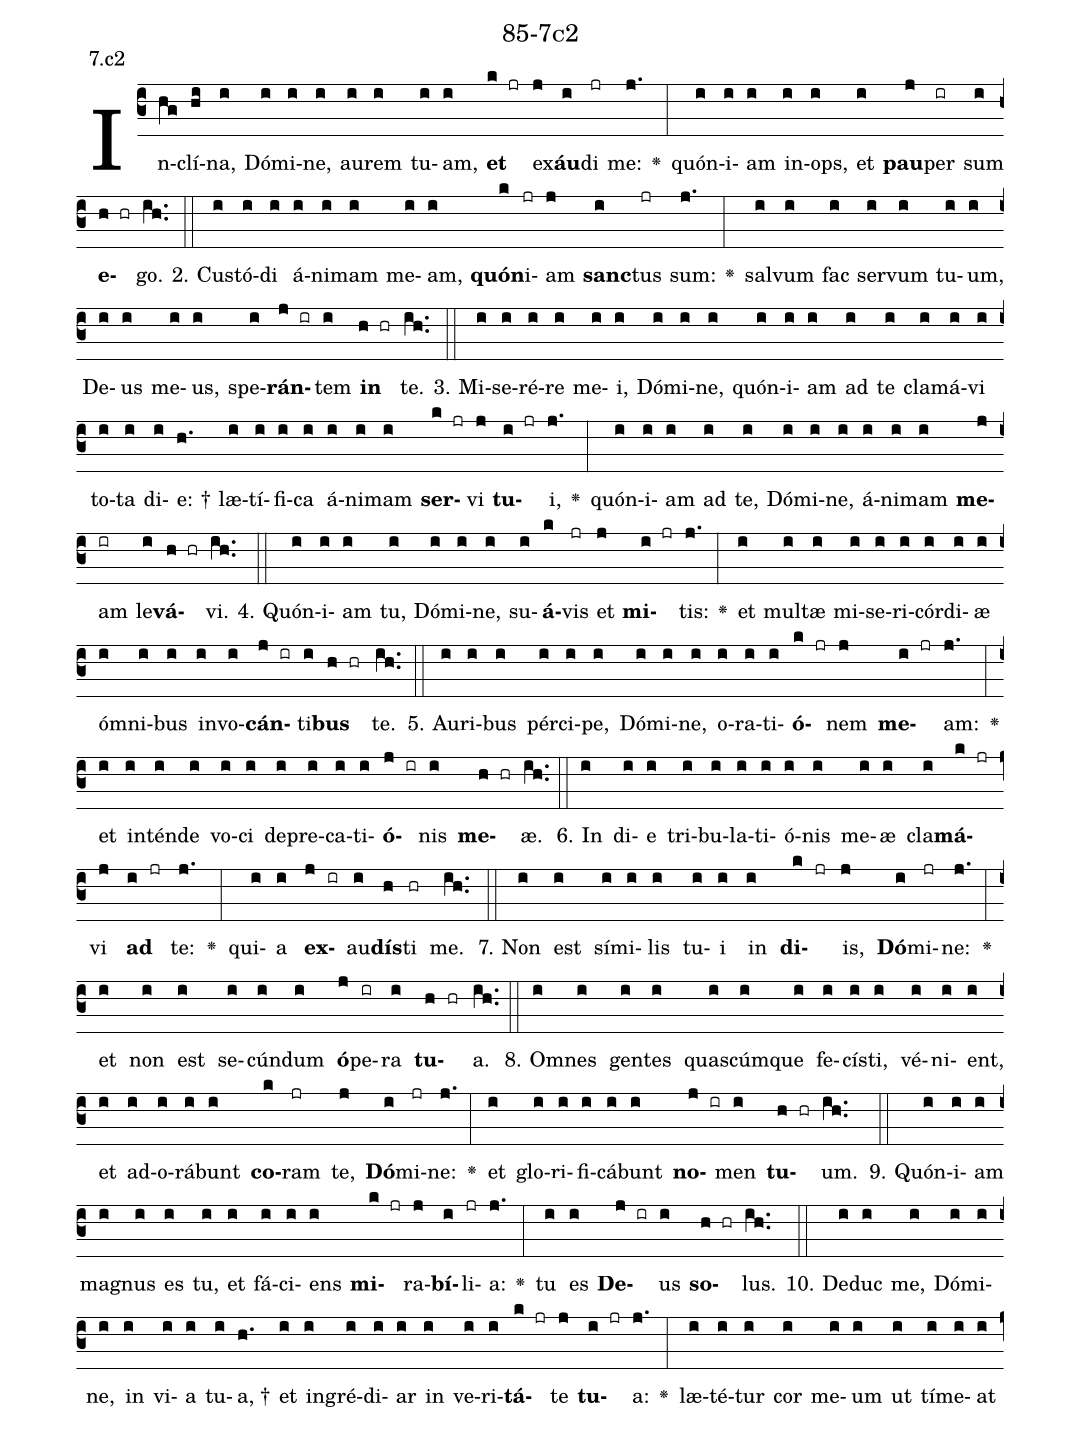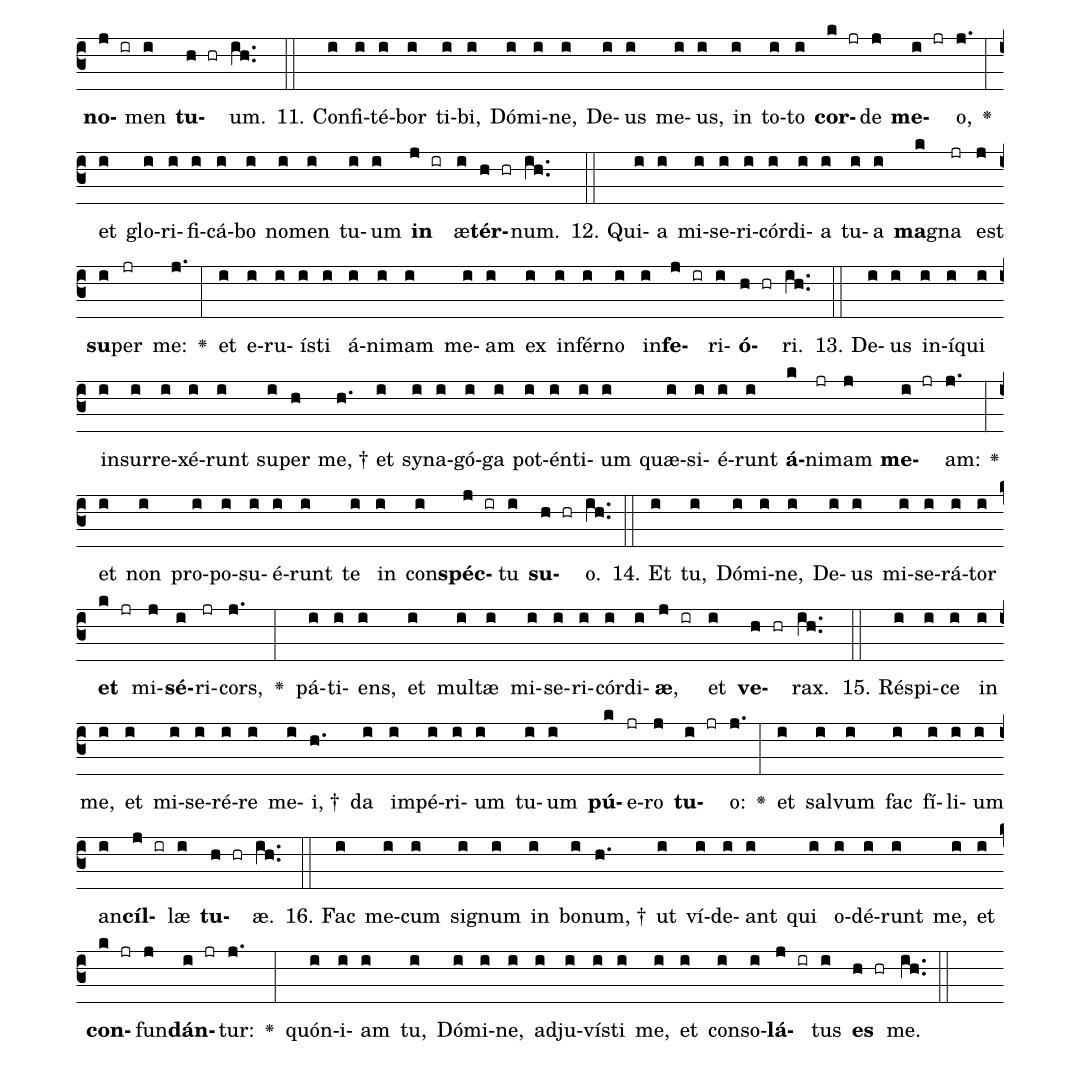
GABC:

name: 85-7c2;
annotation: 7.c2;
%%
(c3)In(hg)clí(hi)na,(i) Dó(i)mi(i)ne,(i) au(i)rem(i) tu(i)am,(i) <b>et</b>(k jr) ex(j)<b>áu</b>(i)di(jr) me:(j.) <v>\greheightstar</v>(:) quón(i)i(i)am(i) in(i)ops,(i) et(i) <b>pau</b>(j)per(ir) sum(i) <b>e</b>(h hr)go.(ih..) (::)
2. Cus(i)tó(i)di(i) á(i)ni(i)mam(i) me(i)am,(i) <b>quón</b>(k)i(jr)am(j) <b>sanc</b>(i)tus(jr) sum:(j.) <v>\greheightstar</v>(:) sal(i)vum(i) fac(i) ser(i)vum(i) tu(i)um,(i) De(i)us(i) me(i)us,(i) spe(i)<b>rán</b>(j ir)tem(i) <b>in</b>(h hr) te.(ih..) (::)
3. Mi(i)se(i)ré(i)re(i) me(i)i,(i) Dó(i)mi(i)ne,(i) quón(i)i(i)am(i) ad(i) te(i) cla(i)má(i)vi(i) to(i)ta(i) di(i)e: †(h.) læ(i)tí(i)fi(i)ca(i) á(i)ni(i)mam(i) <b>ser</b>(k jr)vi(j) <b>tu</b>(i jr)i,(j.) <v>\greheightstar</v>(:) quón(i)i(i)am(i) ad(i) te,(i) Dó(i)mi(i)ne,(i) á(i)ni(i)mam(i) <b>me</b>(j)am(ir) le(i)<b>vá</b>(h hr)vi.(ih..) (::)
4. Quón(i)i(i)am(i) tu,(i) Dó(i)mi(i)ne,(i) su(i)<b>á</b>(k)vis(jr) et(j) <b>mi</b>(i jr)tis:(j.) <v>\greheightstar</v>(:) et(i) mul(i)tæ(i) mi(i)se(i)ri(i)cór(i)di(i)æ(i) óm(i)ni(i)bus(i) in(i)vo(i)<b>cán</b>(j ir)ti(i)<b>bus</b>(h hr) te.(ih..) (::)
5. Au(i)ri(i)bus(i) pér(i)ci(i)pe,(i) Dó(i)mi(i)ne,(i) o(i)ra(i)ti(i)<b>ó</b>(k jr)nem(j) <b>me</b>(i jr)am:(j.) <v>\greheightstar</v>(:) et(i) in(i)tén(i)de(i) vo(i)ci(i) de(i)pre(i)ca(i)ti(i)<b>ó</b>(j ir)nis(i) <b>me</b>(h hr)æ.(ih..) (::)
6. In(i) di(i)e(i) tri(i)bu(i)la(i)ti(i)ó(i)nis(i) me(i)æ(i) cla(i)<b>má</b>(k jr)vi(j) <b>ad</b>(i jr) te:(j.) <v>\greheightstar</v>(:) qui(i)a(i) <b>ex</b>(j ir)au(i)<b>dís</b>(h)ti(hr) me.(ih..) (::)
7. Non(i) est(i) sí(i)mi(i)lis(i) tu(i)i(i) in(i) <b>di</b>(k jr)is,(j) <b>Dó</b>(i)mi(jr)ne:(j.) <v>\greheightstar</v>(:) et(i) non(i) est(i) se(i)cún(i)dum(i) <b>ó</b>(j)pe(ir)ra(i) <b>tu</b>(h hr)a.(ih..) (::)
8. Om(i)nes(i) gen(i)tes(i) quas(i)cúm(i)que(i) fe(i)cís(i)ti,(i) vé(i)ni(i)ent,(i) et(i) ad(i)o(i)rá(i)bunt(i) <b>co</b>(k)ram(jr) te,(j) <b>Dó</b>(i)mi(jr)ne:(j.) <v>\greheightstar</v>(:) et(i) glo(i)ri(i)fi(i)cá(i)bunt(i) <b>no</b>(j ir)men(i) <b>tu</b>(h hr)um.(ih..) (::)
9. Quón(i)i(i)am(i) ma(i)gnus(i) es(i) tu,(i) et(i) fá(i)ci(i)ens(i) <b>mi</b>(k jr)ra(j)<b>bí</b>(i)li(jr)a:(j.) <v>\greheightstar</v>(:) tu(i) es(i) <b>De</b>(j ir)us(i) <b>so</b>(h hr)lus.(ih..) (::)
10. De(i)duc(i) me,(i) Dó(i)mi(i)ne,(i) in(i) vi(i)a(i) tu(i)a, †(h.) et(i) in(i)gré(i)di(i)ar(i) in(i) ve(i)ri(i)<b>tá</b>(k jr)te(j) <b>tu</b>(i jr)a:(j.) <v>\greheightstar</v>(:) læ(i)té(i)tur(i) cor(i) me(i)um(i) ut(i) tí(i)me(i)at(i) <b>no</b>(j ir)men(i) <b>tu</b>(h hr)um.(ih..) (::)
11. Con(i)fi(i)té(i)bor(i) ti(i)bi,(i) Dó(i)mi(i)ne,(i) De(i)us(i) me(i)us,(i) in(i) to(i)to(i) <b>cor</b>(k jr)de(j) <b>me</b>(i jr)o,(j.) <v>\greheightstar</v>(:) et(i) glo(i)ri(i)fi(i)cá(i)bo(i) no(i)men(i) tu(i)um(i) <b>in</b>(j ir) æ(i)<b>tér</b>(h hr)num.(ih..) (::)
12. Qui(i)a(i) mi(i)se(i)ri(i)cór(i)di(i)a(i) tu(i)a(i) <b>ma</b>(k)gna(jr) est(j) <b>su</b>(i)per(jr) me:(j.) <v>\greheightstar</v>(:) et(i) e(i)ru(i)ís(i)ti(i) á(i)ni(i)mam(i) me(i)am(i) ex(i) in(i)fér(i)no(i) in(i)<b>fe</b>(j ir)ri(i)<b>ó</b>(h hr)ri.(ih..) (::)
13. De(i)us(i) in(i)í(i)qui(i) in(i)sur(i)re(i)xé(i)runt(i) su(i)per(h) me, †(h.) et(i) sy(i)na(i)gó(i)ga(i) pot(i)én(i)ti(i)um(i) quæ(i)si(i)é(i)runt(i) <b>á</b>(k)ni(jr)mam(j) <b>me</b>(i jr)am:(j.) <v>\greheightstar</v>(:) et(i) non(i) pro(i)po(i)su(i)é(i)runt(i) te(i) in(i) con(i)<b>spéc</b>(j ir)tu(i) <b>su</b>(h hr)o.(ih..) (::)
14. Et(i) tu,(i) Dó(i)mi(i)ne,(i) De(i)us(i) mi(i)se(i)rá(i)tor(i) <b>et</b>(k jr) mi(j)<b>sé</b>(i)ri(jr)cors,(j.) <v>\greheightstar</v>(:) pá(i)ti(i)ens,(i) et(i) mul(i)tæ(i) mi(i)se(i)ri(i)cór(i)di(i)<b>æ</b>,(j ir) et(i) <b>ve</b>(h hr)rax.(ih..) (::)
15. Ré(i)spi(i)ce(i) in(i) me,(i) et(i) mi(i)se(i)ré(i)re(i) me(i)i, †(h.) da(i) im(i)pé(i)ri(i)um(i) tu(i)um(i) <b>pú</b>(k)e(jr)ro(j) <b>tu</b>(i jr)o:(j.) <v>\greheightstar</v>(:) et(i) sal(i)vum(i) fac(i) fí(i)li(i)um(i) an(i)<b>cíl</b>(j ir)læ(i) <b>tu</b>(h hr)æ.(ih..) (::)
16. Fac(i) me(i)cum(i) si(i)gnum(i) in(i) bo(i)num, †(h.) ut(i) ví(i)de(i)ant(i) qui(i) o(i)dé(i)runt(i) me,(i) et(i) <b>con</b>(k jr)fun(j)<b>dán</b>(i jr)tur:(j.) <v>\greheightstar</v>(:) quón(i)i(i)am(i) tu,(i) Dó(i)mi(i)ne,(i) ad(i)ju(i)vís(i)ti(i) me,(i) et(i) con(i)so(i)<b>lá</b>(j ir)tus(i) <b>es</b>(h hr) me.(ih..) (::)
